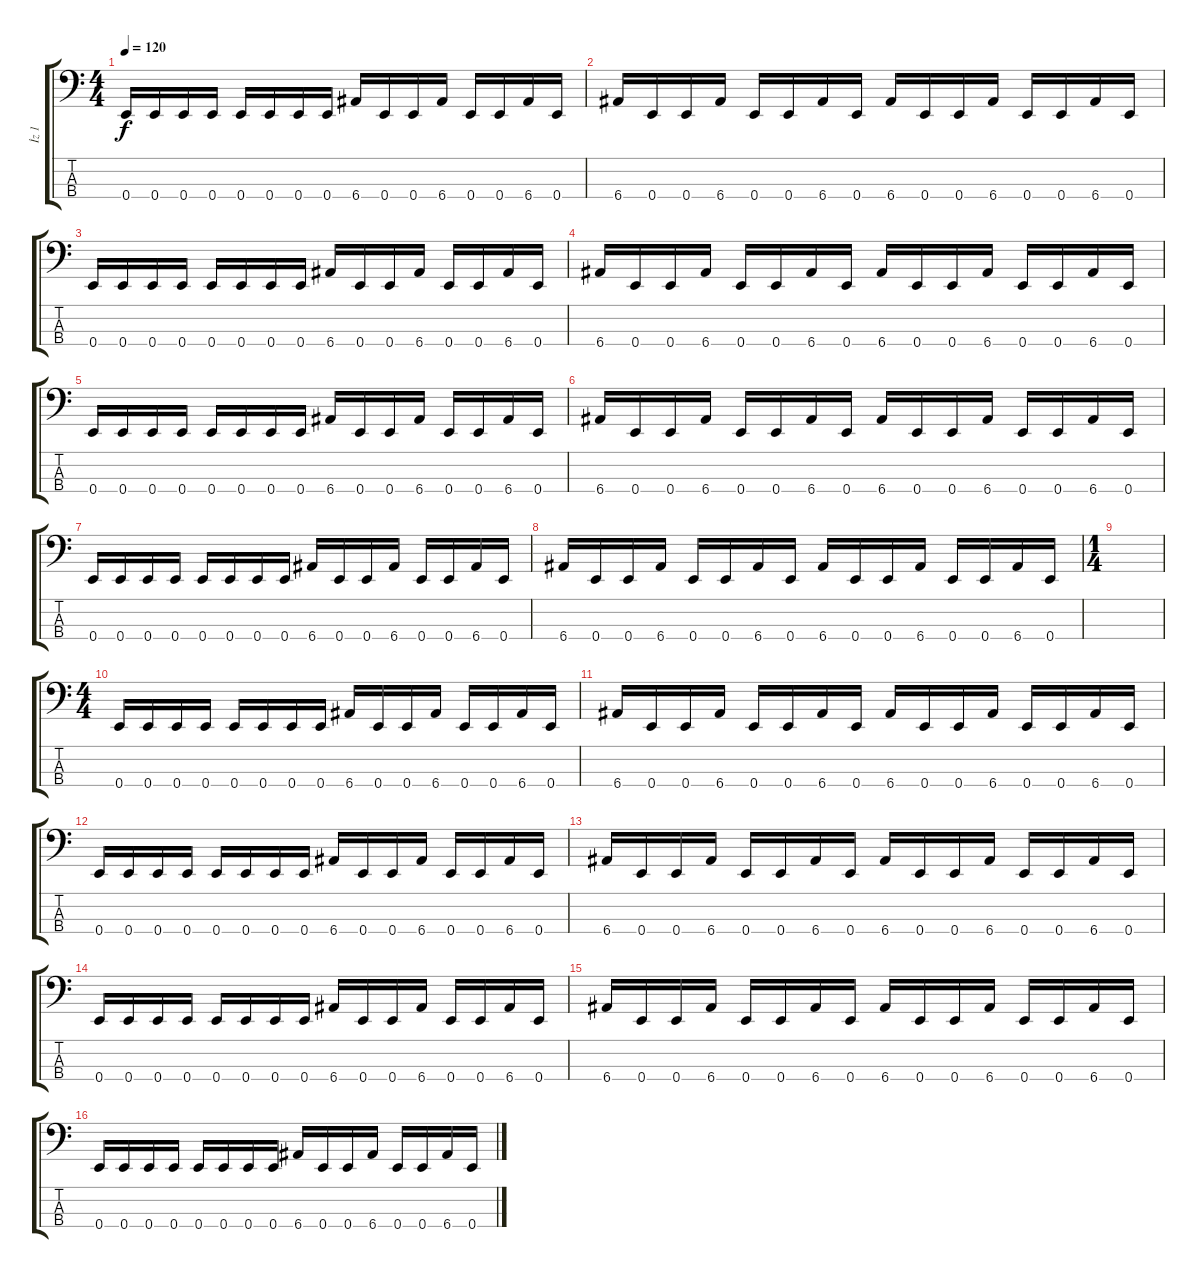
\track ("İz 1" "İz 1") {instrument electricbassfinger}
\staff {score tabs}
\tuning (G2 D2 A1 E1) {hide}
\ts (4 4)
\tempo 120
\clef f4
\ks c
0.4.16{dy f instrument electricbassfinger} 0.4.16 0.4.16 0.4.16 0.4.16 0.4.16 0.4.16 0.4.16 6.4.16 0.4.16 0.4.16 6.4.16 0.4.16 0.4.16 6.4.16 0.4.16 |
6.4.16 0.4.16 0.4.16 6.4.16 0.4.16 0.4.16 6.4.16 0.4.16 6.4.16 0.4.16 0.4.16 6.4.16 0.4.16 0.4.16 6.4.16 0.4.16 |
0.4.16 0.4.16 0.4.16 0.4.16 0.4.16 0.4.16 0.4.16 0.4.16 6.4.16 0.4.16 0.4.16 6.4.16 0.4.16 0.4.16 6.4.16 0.4.16 |
6.4.16 0.4.16 0.4.16 6.4.16 0.4.16 0.4.16 6.4.16 0.4.16 6.4.16 0.4.16 0.4.16 6.4.16 0.4.16 0.4.16 6.4.16 0.4.16 |
0.4.16 0.4.16 0.4.16 0.4.16 0.4.16 0.4.16 0.4.16 0.4.16 6.4.16 0.4.16 0.4.16 6.4.16 0.4.16 0.4.16 6.4.16 0.4.16 |
6.4.16 0.4.16 0.4.16 6.4.16 0.4.16 0.4.16 6.4.16 0.4.16 6.4.16 0.4.16 0.4.16 6.4.16 0.4.16 0.4.16 6.4.16 0.4.16 |
0.4.16 0.4.16 0.4.16 0.4.16 0.4.16 0.4.16 0.4.16 0.4.16 6.4.16 0.4.16 0.4.16 6.4.16 0.4.16 0.4.16 6.4.16 0.4.16 |
6.4.16 0.4.16 0.4.16 6.4.16 0.4.16 0.4.16 6.4.16 0.4.16 6.4.16 0.4.16 0.4.16 6.4.16 0.4.16 0.4.16 6.4.16 0.4.16 |
\ts (1 4)
|
\ts (4 4)
0.4.16 0.4.16 0.4.16 0.4.16 0.4.16 0.4.16 0.4.16 0.4.16 6.4.16 0.4.16 0.4.16 6.4.16 0.4.16 0.4.16 6.4.16 0.4.16 |
6.4.16 0.4.16 0.4.16 6.4.16 0.4.16 0.4.16 6.4.16 0.4.16 6.4.16 0.4.16 0.4.16 6.4.16 0.4.16 0.4.16 6.4.16 0.4.16 |
0.4.16 0.4.16 0.4.16 0.4.16 0.4.16 0.4.16 0.4.16 0.4.16 6.4.16 0.4.16 0.4.16 6.4.16 0.4.16 0.4.16 6.4.16 0.4.16 |
6.4.16 0.4.16 0.4.16 6.4.16 0.4.16 0.4.16 6.4.16 0.4.16 6.4.16 0.4.16 0.4.16 6.4.16 0.4.16 0.4.16 6.4.16 0.4.16 |
0.4.16 0.4.16 0.4.16 0.4.16 0.4.16 0.4.16 0.4.16 0.4.16 6.4.16 0.4.16 0.4.16 6.4.16 0.4.16 0.4.16 6.4.16 0.4.16 |
6.4.16 0.4.16 0.4.16 6.4.16 0.4.16 0.4.16 6.4.16 0.4.16 6.4.16 0.4.16 0.4.16 6.4.16 0.4.16 0.4.16 6.4.16 0.4.16 |
0.4.16 0.4.16 0.4.16 0.4.16 0.4.16 0.4.16 0.4.16 0.4.16 6.4.16 0.4.16 0.4.16 6.4.16 0.4.16 0.4.16 6.4.16 0.4.16
